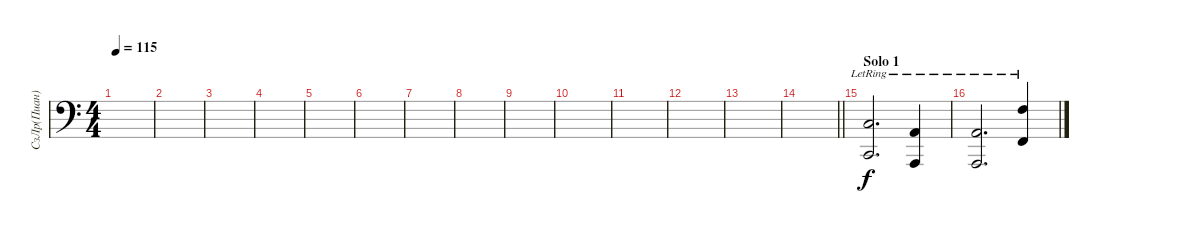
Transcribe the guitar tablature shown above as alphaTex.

\track ("СзЛр(Пиан)" "СзЛр(Пиан)") {instrument fx5brightness}
\staff {score}
\tuning (C3 C2 C1 C0) {hide}
\ts (4 4)
\tempo 115
\clef f4
\ks c
|
|
|
|
|
|
|
|
|
|
|
|
|
\barLineRight lightlight
|
\section ("" "Solo 1")
(0.1{lr} 0.2{lr}).2{d} (9.2{lr} 9.3{lr}).4 |
(9.2{lr} 9.3{lr}).2{d} (5.1{lr} 5.2{lr}).4
